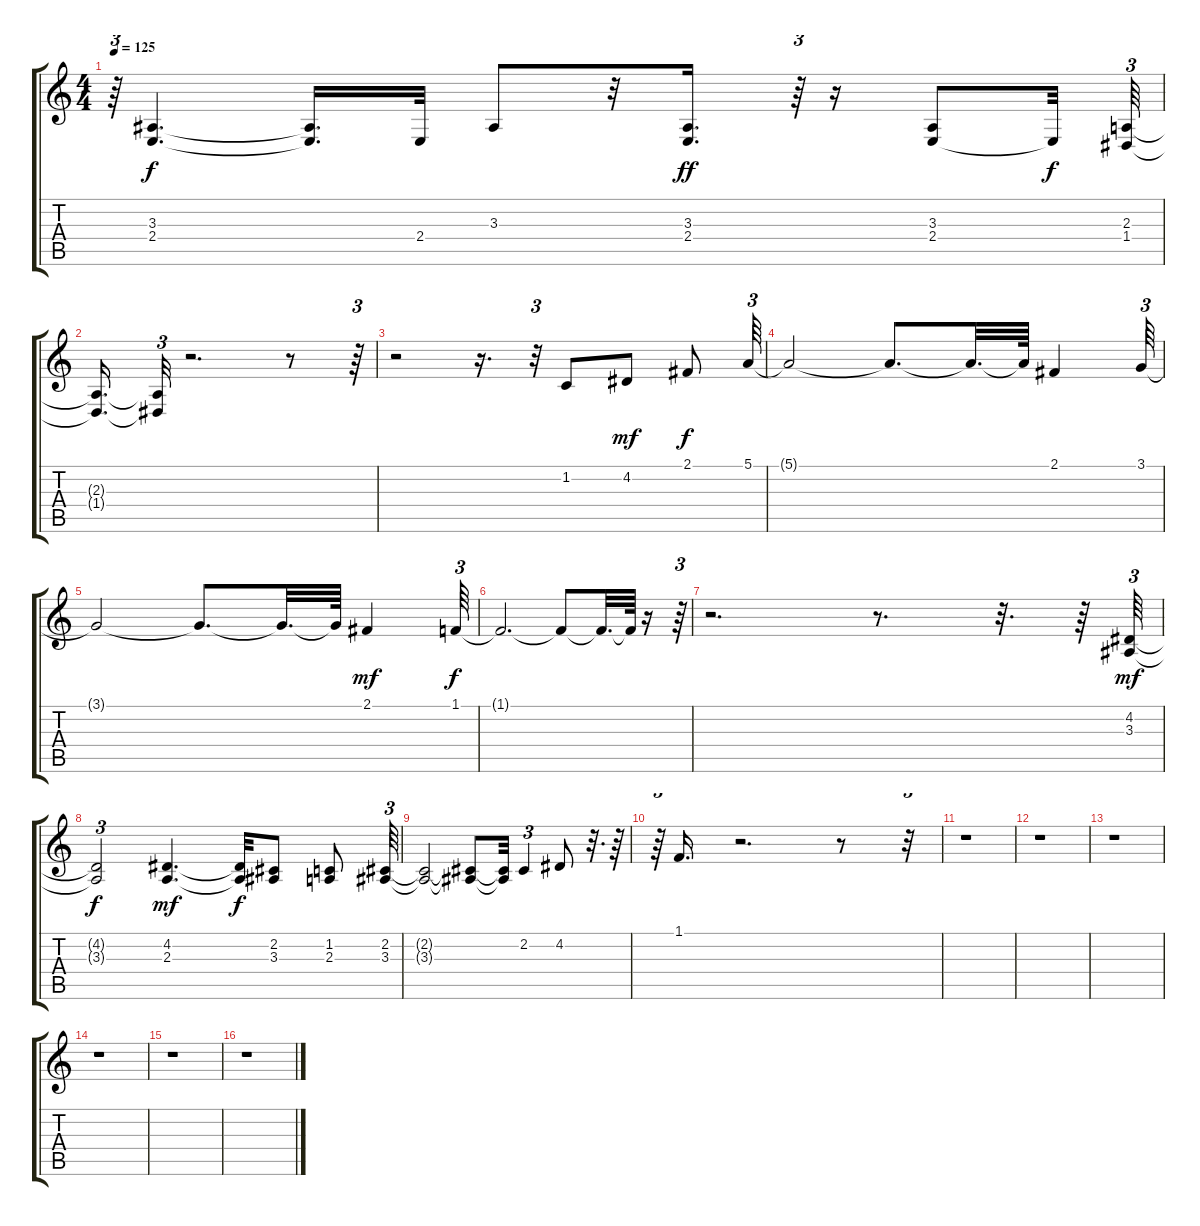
\track "" {instrument stringensemble1}
\staff {score tabs}
\tuning (E4 B3 G3 D3 A2 E2) {hide}
\ts (4 4)
\tempo 125
\clef g2
\ks c
r.64{tu (3 2) dy f} (3.3 2.4).4{d} (3.3{t} 2.4{t}).16{d} 2.4.32 3.3.8 r.32 (3.3 2.4).16{d dy ff} r.64{tu (3 2)} r.16 (3.3 2.4).8 2.4{t}.32{dy f} (2.3 1.4).64{tu (3 2)} |
(2.3{t} 1.4{t}).16{d} (2.3{t} 1.4{t}).32{tu (3 2)} r.2{d} r.8 r.64{tu (3 2)} |
r.2 r.16{d} r.32{tu (3 2)} 1.2.8 4.2.8{dy mf} 2.1.8{dy f} 5.1.64{tu (3 2)} |
5.1{t}.2 5.1{t}.8{d} 5.1{t}.32{d} 5.1{t}.64 2.1.4 3.1.64{tu (3 2)} |
3.1{t}.2 3.1{t}.8{d} 3.1{t}.32{d} 3.1{t}.64 2.1.4{dy mf} 1.1.64{tu (3 2) dy f} |
1.1{t}.2{d} 1.1{t}.8 1.1{t}.32{d} 1.1{t}.64 r.16 r.64{tu (3 2)} |
r.2{d} r.8{d} r.32{d} r.64 (4.2 3.3).64{tu (3 2) dy mf} |
(4.2{t} 3.3{t}).2{tu (3 2) dy f} (4.2 2.3).4{d dy mf} (4.2{t} 2.3{t}).32{dy f} (2.2 3.3).8 (1.2 2.3).8 (2.2 3.3).64{tu (3 2)} |
(2.2{t} 3.3{t}).2 (2.2{t} 3.3{t}).8 (2.2{t} 3.3{t}).32 2.2.4{tu (3 2)} 4.2.8 r.32{d} r.64 |
r.64{tu (3 2)} 1.1.16{d} r.2{d} r.8 r.32{tu (3 2)} |
r.1 |
r.1 |
r.1 |
r.1 |
r.1 |
r.1
